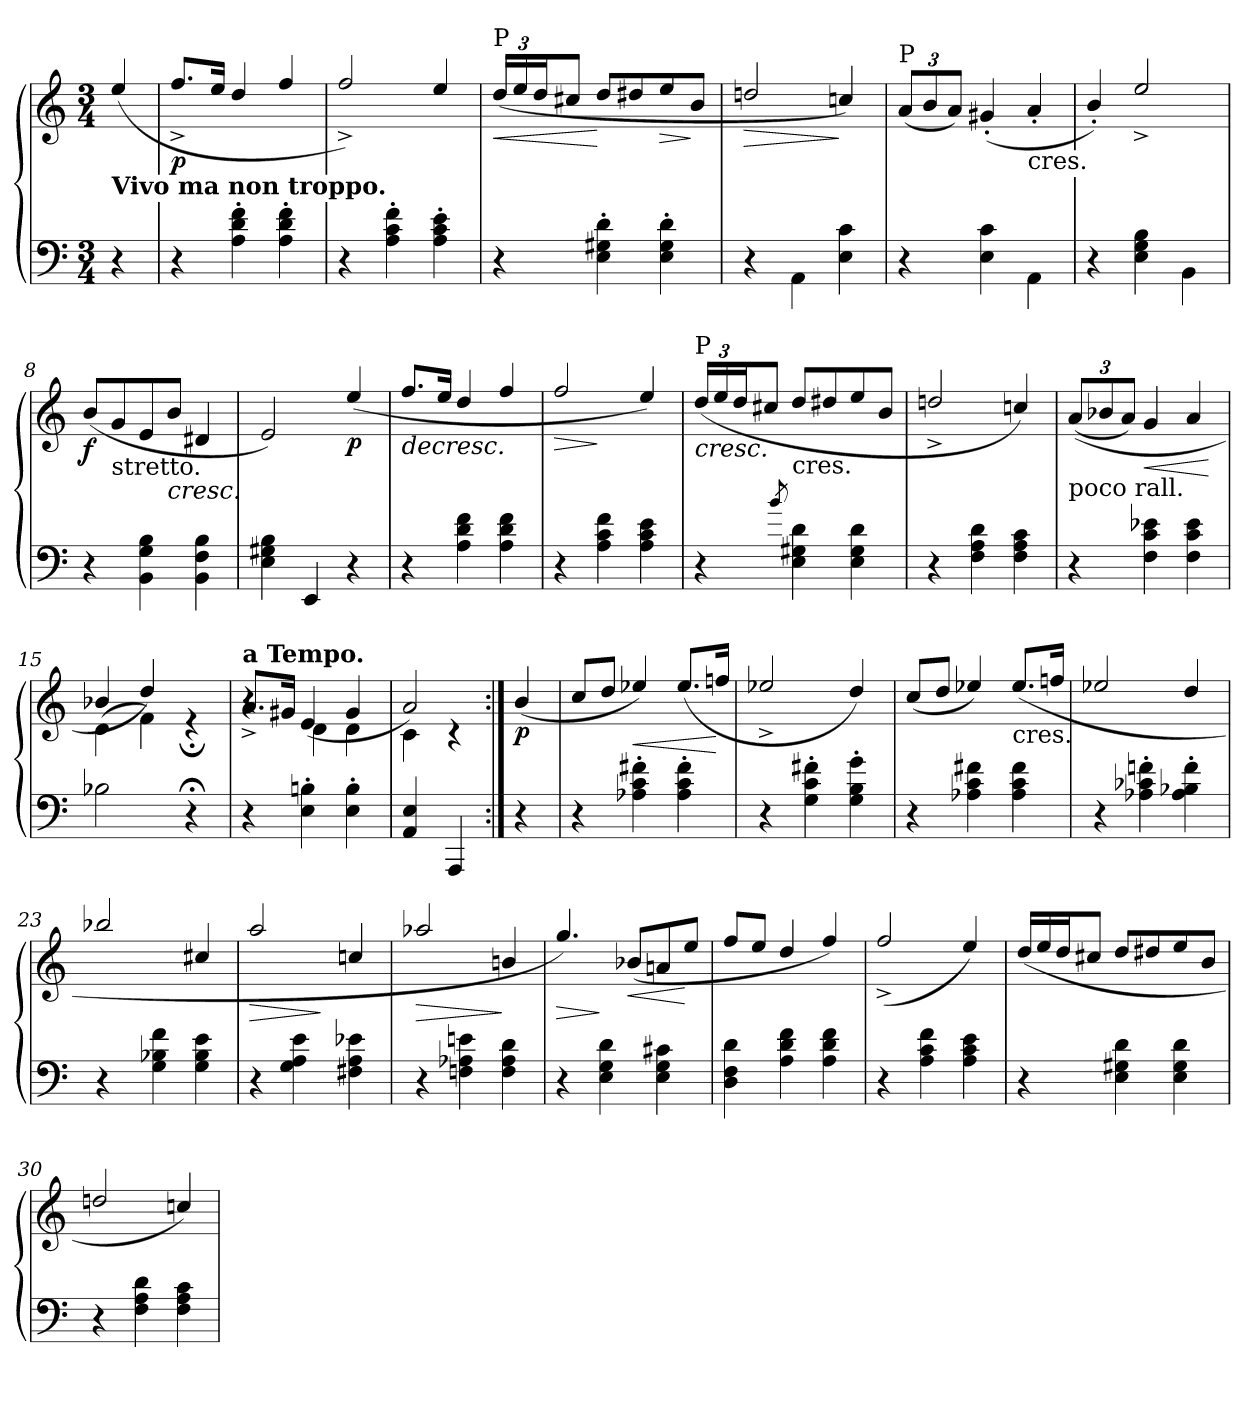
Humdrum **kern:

**kern	**kern	**dynam
*part1	*part1	*part1
*staff2	*staff1	*staff1/2
*clefF4	*clefG2	*
*k[]	*k[]	*
*M3/4	*M3/4	*
*MM160	*MM160	*
=1	=1	=1
*	*^	*
!	!LO:TX:b:B:t=Vivo ma non troppo.	!	!
4r	4ryy	(>4ee/	.
=2	=2	=2	=2
!	!	!	!LO:DY:b
4r	2.ryy	8.ff^/L	p
.	.	16ee/Jk	.
4A\' 4d\' 4f\'	.	4dd/	.
4A\' 4d\' 4f\'	.	4ff/	.
=3	=3	=3	=3
4r	2.ryy	2ff^/)	.
4A\' 4c\' 4f\'	.	.	.
4A\' 4c\' 4e\'	.	4ee/	.
=4	=4	=4	=4
!	!	!	!LO:HP:b
*	*	*Xbrackettup	*
!	!LO:TX:a:t=P	!	!
4r	2.ryy	(>24dd/LL	<
.	.	24ee/	.
.	.	24dd/J	.
.	.	8cc#X/J	.
4E\' 4G#X\' 4d\'	.	8dd/L	[
.	.	8dd#X/	.
!	!	!	!LO:HP:b
4E\' 4G#\' 4d\'	.	8ee/	>
.	.	8b/J	]
=5	=5	=5	=5
!	!	!	!LO:HP:b
4r	2.ryy	2ddn/	>
4AA\	.	.	.
4E\ 4c\	.	4ccn/)	]
=6	=6	=6	=6
!	!LO:TX:a:t=P	!	!
4r	2.ryy	(<12a/L	.
.	.	12b/	.
.	.	12a/J)	.
4E\ 4c\	.	(<4g#X'/	.
!	!	!LO:TX:b:t=cres.	!
4AA\	.	4a'/	.
=7	=7	=7	=7
4r	2.ryy	4b'/)	.
4E\ 4G\ 4B\	.	2ee^/	.
4BB\	.	.	.
=8	=8	=8	=8
!	!	!	!LO:DY:b
4r	2.ryy	(<8b/L	f
!	!	!LO:TX:b:t=stretto.	!
.	.	8g/	.
4BB\ 4G\ 4B\	.	8e/	.
!	!	!	!LO:HP:b
.	.	8b/J	<
4BB\ 4F\ 4B\	.	4d#X/	.
=9	=9	=9	=9
4E\ 4G#X\ 4B\	2.ryy	2e/)	.
4EE/	.	.	.
!	!	!	!LO:DY:b
4r	.	(>4ee/	p
!!LO:LB:g=z	!!
=10	=10	=10	=10
!	!	!	!LO:HP:b
4r	2.ryy	8.ff/L	>
.	.	16ee/Jk	[
4A\ 4d\ 4f\	.	4dd/	.
4A\ 4d\ 4f\	.	4ff/	.
=11	=11	=11	=11
!	!	!	!LO:HP:b
*	*	*^	*
4r	2.ryy	2ff/	4ryy	>
4A\ 4c\ 4f\	.	.	4ryy	]
4A\ 4c\ 4e\	.	4ee/)	4ryy	.
=12	=12	=12	=12	=12
!	!LO:TX:a:t=P	!	!	!
!	!	!	!	!LO:HP:b
*	*	*v	*v	*
4r	2.ryy	(>24dd/LL	<
.	.	24ee/	.
.	.	24dd/J	.
.	.	8cc#X/J	]
8qb/	.	.	.
!	!	!LO:TX:b:t=cres.	!
4E\ 4G#X\ 4d\	.	8dd/L	.
.	.	8dd#X/	.
4E\ 4G#\ 4d\	.	8ee/	.
.	.	8b/J	.
=13	=13	=13	=13
4r	2.ryy	2ddn^/	.
4F\ 4A\ 4d\	.	.	.
4F\ 4A\ 4c\	.	4ccn/)	.
=14	=14	=14	=14
!	!LO:TX:b:t=poco rall.	!	!
4r	2.ryy	(<(>12a/L	.
.	.	12b-X/	.
.	.	12a/J)	.
!	!	!	!LO:HP:b
4F\ 4c\ 4e-X\	.	4g/	<
4F\ 4c\ 4e-\	.	4a/	.
*	*v	*v	*
.	.	[
=15	=15	=15
*	*^	*
*	*	*^	*
2B-X\	2.ryy	4b-X/	(<4d\	.
.	.	4dd/)	4f\)	.
4r;	.	4r;	4ryy	.
=16	=16	=16	=16	=16
!	!LO:TX:a:B:t=a Tempo.	!	!	!
4r	2.ryy	8.a^/L	4r	.
.	.	16g#X/Jk	.	.
4E\' 4Bn\'	.	(>4e/	4d\	.
4E\' 4B\'	.	4g#/	4d\	.
=17	=17	=17	=17	=17
4AA/ 4E/	2ryy	2a/)	4c\	.
4AAA/	.	.	4rc	.
=18:|!	=18:|!	=18:|!	=18:|!	=18:|!
!	!	!	!	!LO:DY:b
*	*	*v	*v	*
4r	4ryy	(>4b/	p
!!LO:LB:g=z	!!
=19	=19	=19	=19
4r	2.ryy	8cc/L	.
.	.	8dd/J	.
!	!	!	!LO:HP:b
4A-X\' 4c\' 4f#X\'	.	4ee-X/)	<
4A-\' 4c\' 4f#\'	.	(>8.ee-/L	.
.	.	16ffn/Jk	[
=20	=20	=20	=20
4r	2.ryy	2ee-X^/	.
4G\' 4c\' 4f#X\'	.	.	.
4G\' 4B\' 4g\'	.	4dd/)	.
=21	=21	=21	=21
4r	2.ryy	(>8cc/L	.
.	.	8dd/J	.
4A-X\ 4c\ 4f#X\	.	4ee-X/)	.
!	!	!LO:TX:b:t=cres.	!
4A-\ 4c\ 4f#\	.	(>8.ee-/L	[
.	.	16ffn/Jk	.
=22	=22	=22	=22
4r	2.ryy	2ee-X/	.
4A-X\' 4c-X\' 4fn\'	.	.	.
4A-\' 4B-X\' 4f\'	.	4dd/	.
=23	=23	=23	=23
*	*	*^	*
4r	2.ryy	2bb-X/	8ryy	.
.	.	.	8ryy	.
4G\ 4B-X\ 4f\	.	.	4ryy	.
4G\ 4B-\ 4e\	.	4cc#X/	4ryy	.
=24	=24	=24	=24	=24
!	!	!	!	!LO:HP:b
4r	2.ryy	2aa/	4ryy	>
4G\ 4A\ 4e\	.	.	8ryy	.
.	.	.	8ryy	]
4F#X\ 4A\ 4e-X\	.	4ccn/	4ryy	.
=25	=25	=25	=25	=25
!	!	!	!	!LO:HP:b
*	*	*v	*v	*
4r	2.ryy	2aa-X/	>
4Fn\ 4A-X\ 4en\	.	.	.
4F\ 4A-\ 4d\	.	4bn/	]
=26	=26	=26	=26
!	!	!	!LO:HP:b
*	*	*^	*
4r	2.ryy	4.gg/)	4ryy	>
4E\ 4G\ 4d\	.	.	4ryy	]
!	!	!	!	!LO:HP:b
.	.	(>8b-X/L	.	<
4E\ 4G\ 4c#X\	.	8an/	4ryy	.
.	.	8ee/J	.	[
*	*	*v	*v	*
!!LO:LB:g=z
=27	=27	=27	=27
4D\ 4F\ 4d\	2.ryy	8ff/L	.
.	.	8ee/J	.
4A\ 4d\ 4f\	.	4dd/	.
4A\ 4d\ 4f\	.	4ff/)	.
=28	=28	=28	=28
4r	2.ryy	(>2ff^/	.
4A\ 4c\ 4f\	.	.	.
4A\ 4c\ 4e\	.	4ee/)	.
=29	=29	=29	=29
*	*	*Xtuplet	*
4r	2.ryy	(>24dd/LL	.
.	.	24ee/	.
.	.	24dd/J	.
.	.	8cc#X/J	.
4E\ 4G#X\ 4d\	.	8dd/L	.
.	.	8dd#X/	.
4E\ 4G#\ 4d\	.	8ee/	.
.	.	8b/J	.
=30	=30	=30	=30
4r	2.ryy	2ddn/	.
4F\ 4A\ 4d\	.	.	.
4F\ 4A\ 4c\	.	4ccn/)	.
*	*v	*v	*
=	=	=
*-	*-	*-
